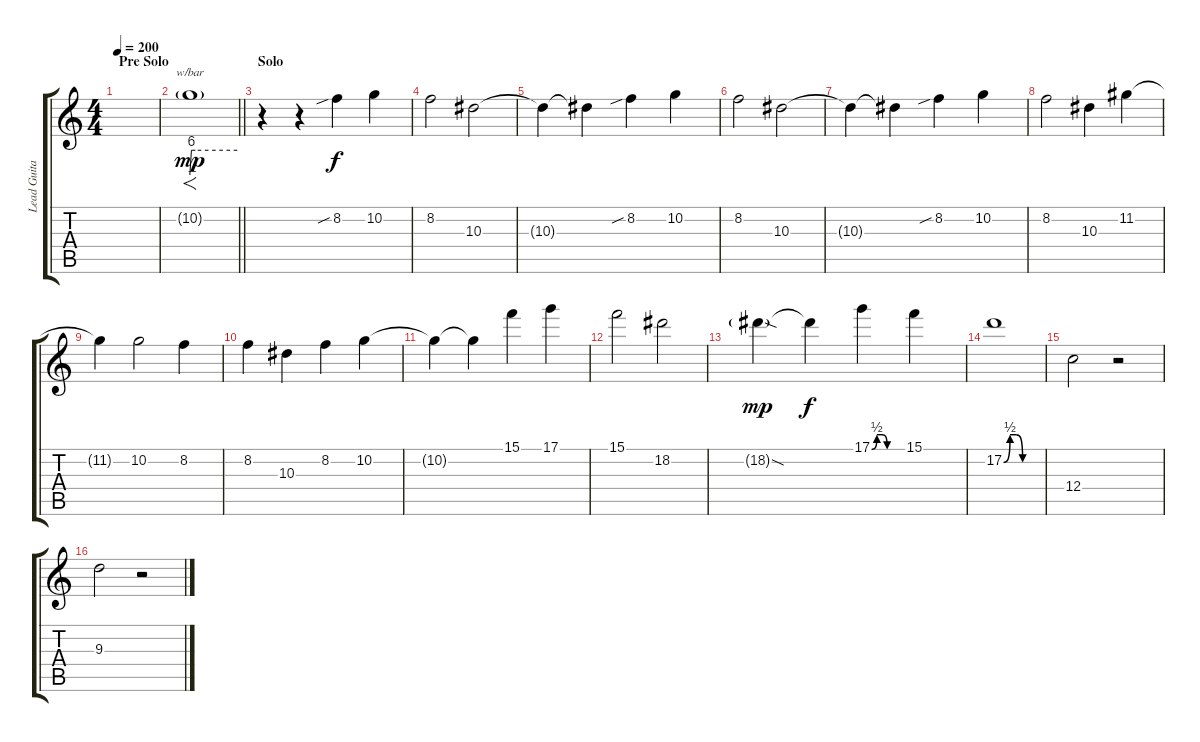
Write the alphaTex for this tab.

\track ("Lead Guitar" "Lead Guita") {instrument distortionguitar}
\staff {score tabs}
\tuning (D4 A3 F3 C3 G2 C2) {hide}
\ts (4 4)
\section ("" "Pre Solo")
\tempo 200
\clef g2
\ks c
|
\barLineRight lightlight
10.2{g}.1{f tbe (custom default 0 0 2 24 7 24 60 24) dy mp} |
\section ("" "Solo")
r.4 r.4 8.2{sib}.4{dy f} 10.2.4 |
8.2.2 10.3.2 |
10.3{t}.4 10.3{t}.4 8.2{sib}.4 10.2.4 |
8.2.2 10.3.2 |
10.3{t}.4 10.3{t}.4 8.2{sib}.4 10.2.4 |
8.2.2 10.3.4 11.2.4 |
11.2{t}.4 10.2.2 8.2.4 |
8.2.4 10.3.4 8.2.4 10.2.4 |
10.2{t}.4 10.2{t}.4 15.1.4 17.1.4 |
15.1.2 18.2.2 |
18.2{sod g}.4{dy mp} 18.2{t}.4{dy f} 17.1{be (custom 0 0 10 2 20 2 30 0 60 0)}.4 15.1.4 |
17.2{be (custom 0 0 10 2 20 2 30 0 60 0)}.1 |
12.4.2 r.2 |
9.3.2 r.2
